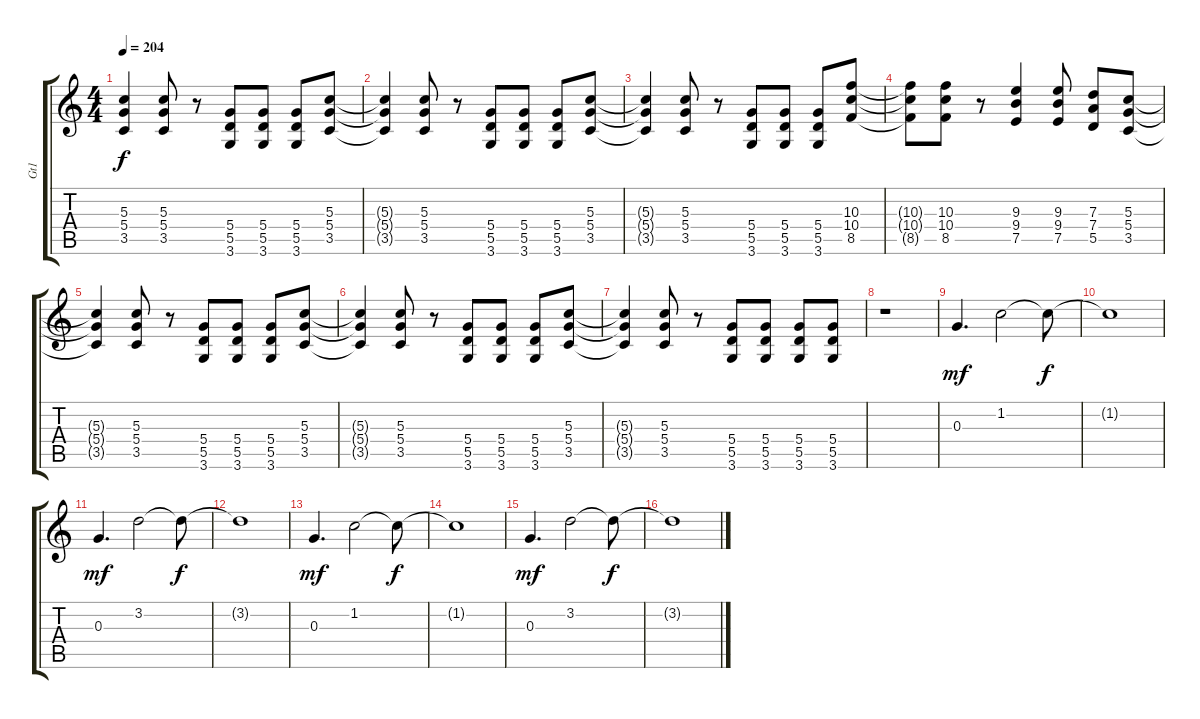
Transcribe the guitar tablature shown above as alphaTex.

\track ("Gt1" "Gt1") {instrument overdrivenguitar}
\staff {score tabs}
\tuning (E4 B3 G3 D3 A2 E2) {hide}
\ts (4 4)
\tempo 204
\clef g2
\ks c
(5.3{t} 5.4{t} 3.5{t}).4{dy f} (5.3 5.4 3.5).8 r.8 (5.4 5.5 3.6).8 (5.4 5.5 3.6).8 (5.4 5.5 3.6).8 (5.3 5.4 3.5).8 |
(5.3{t} 5.4{t} 3.5{t}).4 (5.3 5.4 3.5).8 r.8 (5.4 5.5 3.6).8 (5.4 5.5 3.6).8 (5.4 5.5 3.6).8 (5.3 5.4 3.5).8 |
(5.3{t} 5.4{t} 3.5{t}).4 (5.3 5.4 3.5).8 r.8 (5.4 5.5 3.6).8 (5.4 5.5 3.6).8 (5.4 5.5 3.6).8 (10.3 10.4 8.5).8 |
(10.3{t} 10.4{t} 8.5{t}).8 (10.3 10.4 8.5).8 r.8 (9.3 9.4 7.5).4 (9.3 9.4 7.5).8 (7.3 7.4 5.5).8 (5.3 5.4 3.5).8 |
(5.3{t} 5.4{t} 3.5{t}).4 (5.3 5.4 3.5).8 r.8 (5.4 5.5 3.6).8 (5.4 5.5 3.6).8 (5.4 5.5 3.6).8 (5.3 5.4 3.5).8 |
(5.3{t} 5.4{t} 3.5{t}).4 (5.3 5.4 3.5).8 r.8 (5.4 5.5 3.6).8 (5.4 5.5 3.6).8 (5.4 5.5 3.6).8 (5.3 5.4 3.5).8 |
(5.3{t} 5.4{t} 3.5{t}).4 (5.3 5.4 3.5).8 r.8 (5.4 5.5 3.6).8 (5.4 5.5 3.6).8 (5.4 5.5 3.6).8 (5.4 5.5 3.6).8 |
r.1 |
0.3.4{d dy mf} 1.2.2 1.2{t}.8{dy f} |
1.2{t}.1 |
0.3.4{d dy mf} 3.2.2 3.2{t}.8{dy f} |
3.2{t}.1 |
0.3.4{d dy mf} 1.2.2 1.2{t}.8{dy f} |
1.2{t}.1 |
0.3.4{d dy mf} 3.2.2 3.2{t}.8{dy f} |
3.2{t}.1
